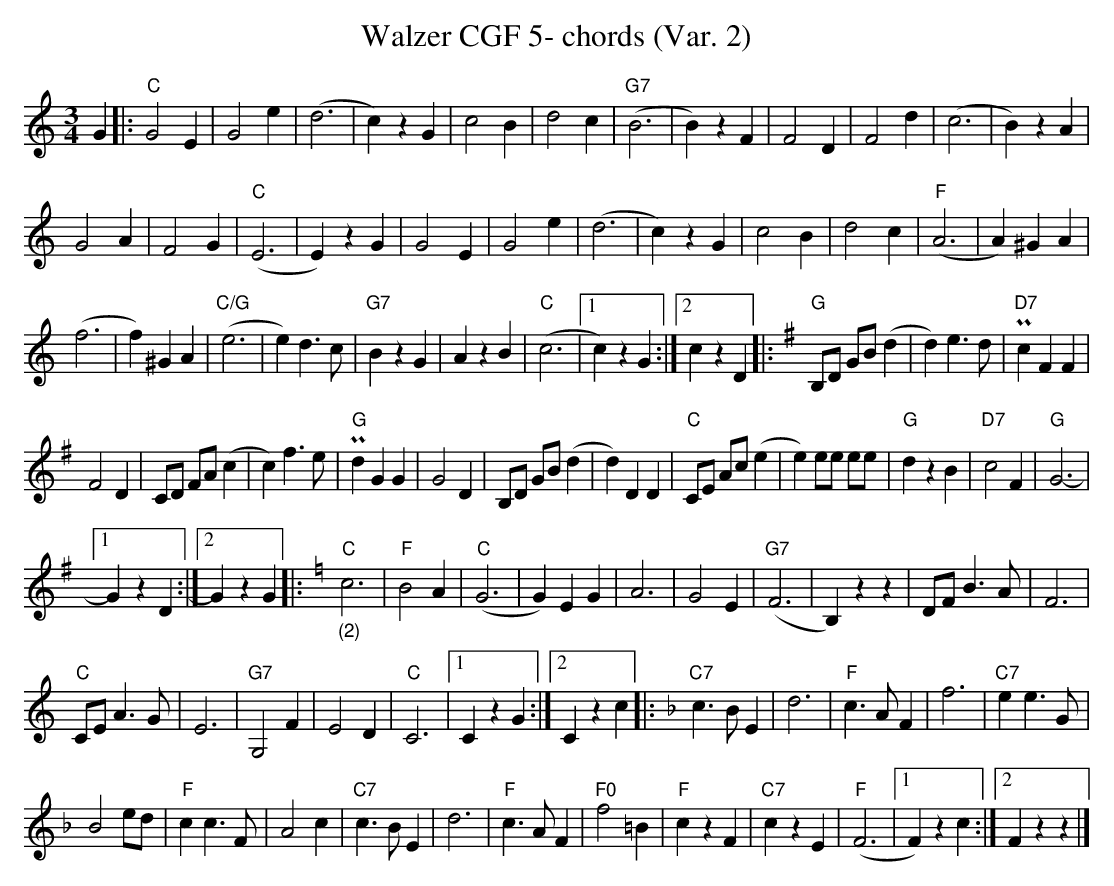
X:1
T:Walzer CGF 5- chords (Var. 2)
M:3/4
L:1/4
K:Cmaj%%MIDI gchordon
G |: "C"G2E | G2e | (d3 | c)zG | c2B | d2c | "G7"(B3 | B)zF | F2D | F2d | (c3 | B)zA |
G2A | F2G | "C"(E3 | E)zG | G2E | G2e | (d3 | c)zG | c2B | d2c | "F"(A3 | A)^GA |
(f3 | f)^GA | "C/G"(e3 | e)d>c | "G7"BzG | AzB | "C"(c3 |1 c) zG :|2 czD |: [K:Gmaj] [L:1/8] "G"B,D GB (d2 | d2) e3d | "D7"Pc2F2F2 |
F4D2 | CD FA (c2 | c2)f3e | "G"Pd2 G2G2 | G4D2 | B,D GB (d2 | d2) D2D2 | "C"CE Ac (e2 | e2) ee ee | "G"d2z2B2 | "D7"c4F2 | "G"G6- |1
G2z2D2 :|2 G2z2G2 |: [K:Cmaj] [L:1/4]"_(2)" "C"c3 | "F"B2A | "C"(G3 | G)EG | A3 | G2E | "G7"(F3 | B,)zz | D/2F/2 B>A | F3 |
"C"C/2E/2 A>G | E3 | "G7"G,2F | E2D | "C"C3 |1 CzG :|2 Czc |: [K:Fmaj] "C7"c>BE | d3 | "F"c>AF | f3 | "C7"ee>G |
B2 e/2d/2 | "F"cc>F | A2c | "C7"c>BE | d3 | "F"c>AF | "F0"f2=B | "F"czF | "C7"czE | "F"(F3 |1 F)zc :|2 Fzz |]
